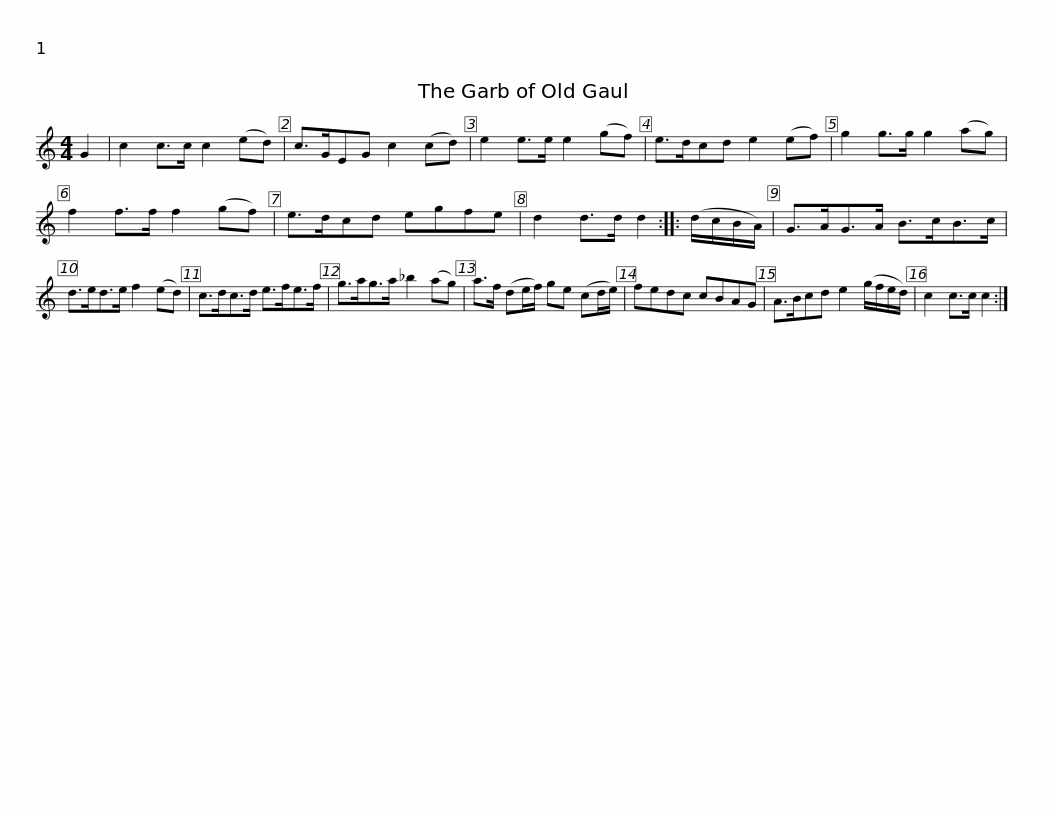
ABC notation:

X:1
L:1/8
M:4/4
I:linebreak $
K:C
V:1 treble
V:1
 G2 | c2 c>c c2 (ed) | c>GEG c2 (cd) | e2 e>e e2 (gf) | e>dcd e2 (ef) | %5
 g2 g>g g2 (ag) | f2 f>f f2 (gf) |$ e>dcd egfe | d2 d>d d2 :: (d/c/B/A/) | %10
 G>AG>A B>cB>c | d>ed>e f2 (ed) | c>dc>d e>fe>f |$ g>ag>a _b2 (ag) | a>f (de/f/) ge (cd/e/) | %15
 fedc cBAG | A>Bcd e2 (g/f/e/d/) | c2 c>c c2 :| %18
